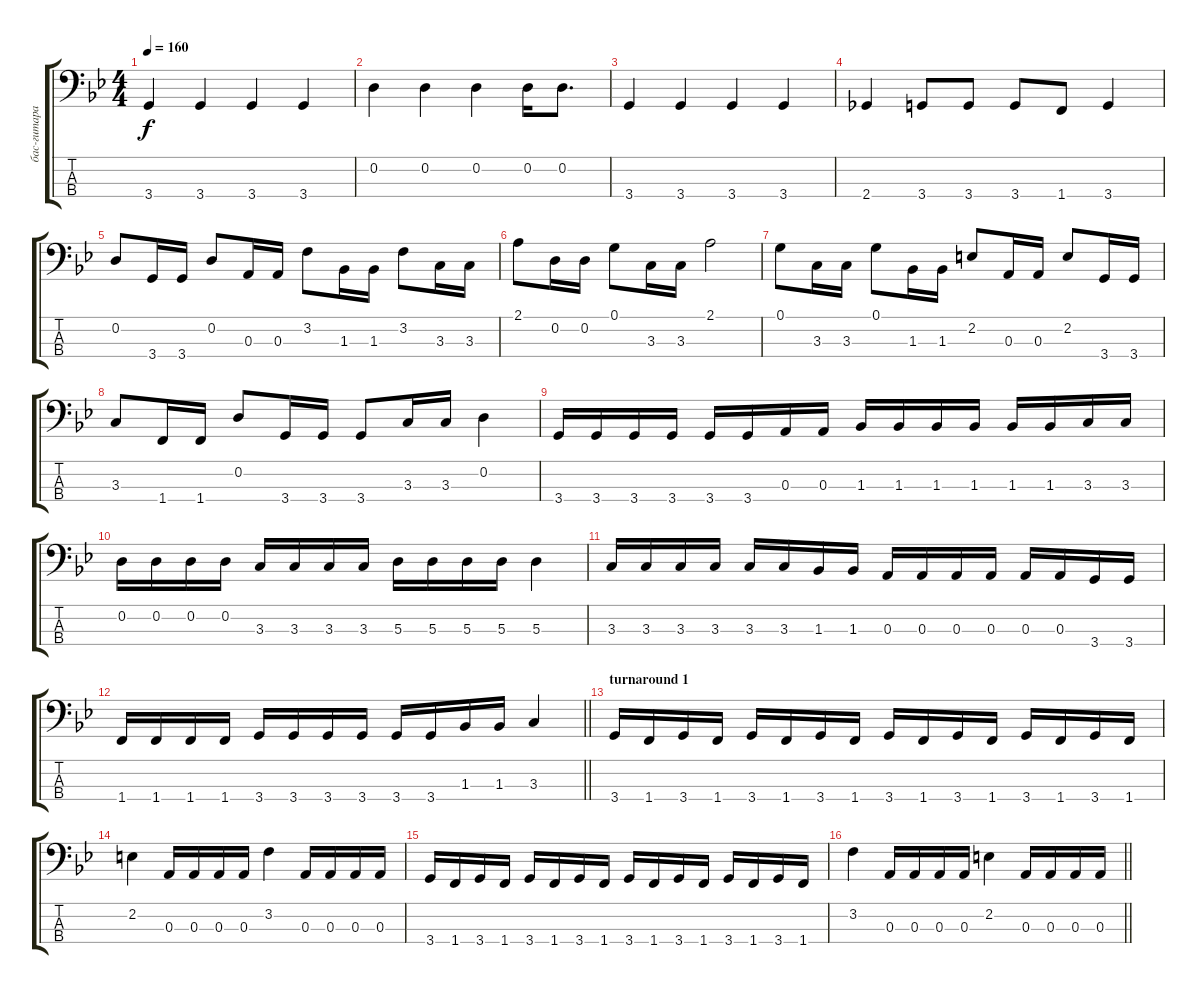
\track ("бас-гитара" "бас-гитара") {instrument electricbassfinger}
\staff {score tabs}
\tuning (G2 D2 A1 E1) {hide}
\ts (4 4)
\tempo 160
\clef f4
\ks gminor
3.4.4{dy f} 3.4.4 3.4.4 3.4.4 |
0.2.4 0.2.4 0.2.4 0.2.16 0.2.8{d} |
3.4.4 3.4.4 3.4.4 3.4.4 |
2.4.4 3.4.8 3.4.8 3.4.8 1.4.8 3.4.4 |
0.2.8 3.4.16 3.4.16 0.2.8 0.3.16 0.3.16 3.2.8 1.3.16 1.3.16 3.2.8 3.3.16 3.3.16 |
2.1.8 0.2.16 0.2.16 0.1.8 3.3.16 3.3.16 2.1.2 |
0.1.8 3.3.16 3.3.16 0.1.8 1.3.16 1.3.16 2.2.8 0.3.16 0.3.16 2.2.8 3.4.16 3.4.16 |
3.3.8 1.4.16 1.4.16 0.2.8 3.4.16 3.4.16 3.4.8 3.3.16 3.3.16 0.2.4 |
3.4.16 3.4.16 3.4.16 3.4.16 3.4.16 3.4.16 0.3.16 0.3.16 1.3.16 1.3.16 1.3.16 1.3.16 1.3.16 1.3.16 3.3.16 3.3.16 |
0.2.16 0.2.16 0.2.16 0.2.16 3.3.16 3.3.16 3.3.16 3.3.16 5.3.16 5.3.16 5.3.16 5.3.16 5.3.4 |
3.3.16 3.3.16 3.3.16 3.3.16 3.3.16 3.3.16 1.3.16 1.3.16 0.3.16 0.3.16 0.3.16 0.3.16 0.3.16 0.3.16 3.4.16 3.4.16 |
\barLineRight lightlight
1.4.16 1.4.16 1.4.16 1.4.16 3.4.16 3.4.16 3.4.16 3.4.16 3.4.16 3.4.16 1.3.16 1.3.16 3.3.4 |
\section ("" "turnaround 1")
3.4.16 1.4.16 3.4.16 1.4.16 3.4.16 1.4.16 3.4.16 1.4.16 3.4.16 1.4.16 3.4.16 1.4.16 3.4.16 1.4.16 3.4.16 1.4.16 |
2.2.4 0.3.16 0.3.16 0.3.16 0.3.16 3.2.4 0.3.16 0.3.16 0.3.16 0.3.16 |
3.4.16 1.4.16 3.4.16 1.4.16 3.4.16 1.4.16 3.4.16 1.4.16 3.4.16 1.4.16 3.4.16 1.4.16 3.4.16 1.4.16 3.4.16 1.4.16 |
\barLineRight lightlight
3.2.4 0.3.16 0.3.16 0.3.16 0.3.16 2.2.4 0.3.16 0.3.16 0.3.16 0.3.16
